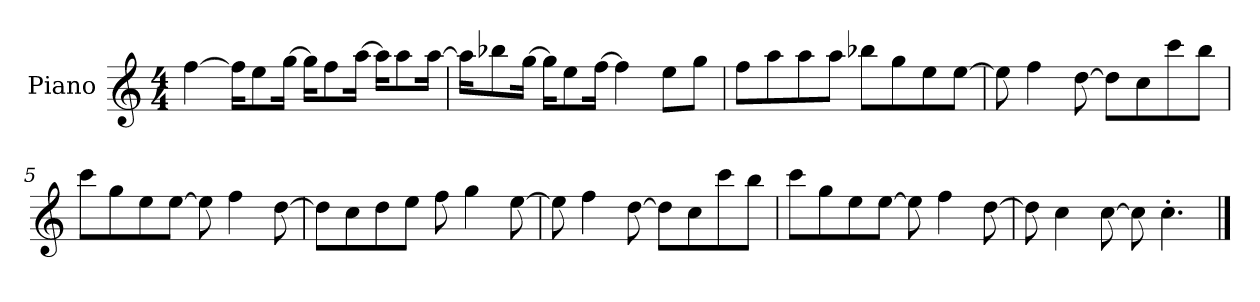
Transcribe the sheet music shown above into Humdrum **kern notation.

**kern
*part1
*staff1
*I"Piano
*I'P-no
*clefG2
*k[]
*M4/4
*MM90
=1
[4ff\
16ff\KL]
8ee\
[16gg\Jk
16gg\KL]
8ff\
[16aa\Jk
16aa\KL]
8aa\
[16aa\Jk
=2
16aa\KL]
8bb-X\
[16gg\Jk
16gg\KL]
8ee\
[16ff\Jk
4ff\]
8ee\L
8gg\J
=3
8ff\L
8aa\
8aa\
8aa\J
8bb-X\L
8gg\
8ee\
[8ee\J
=4
8ee\]
4ff\
[8dd\
8dd\L]
8cc\
8ccc\
8bb\J
!!LO:LB:g=z
=5
8ccc\L
8gg\
8ee\
[8ee\J
8ee\]
4ff\
[8dd\
=6
8dd\L]
8cc\
8dd\
8ee\J
8ff\
4gg\
[8ee\
=7
8ee\]
4ff\
[8dd\
8dd\L]
8cc\
8ccc\
8bb\J
=8
8ccc\L
8gg\
8ee\
[8ee\J
8ee\]
4ff\
[8dd\
=9
8dd\]
4cc\
[8cc\
8cc\]
4.cc'\
==
*-
